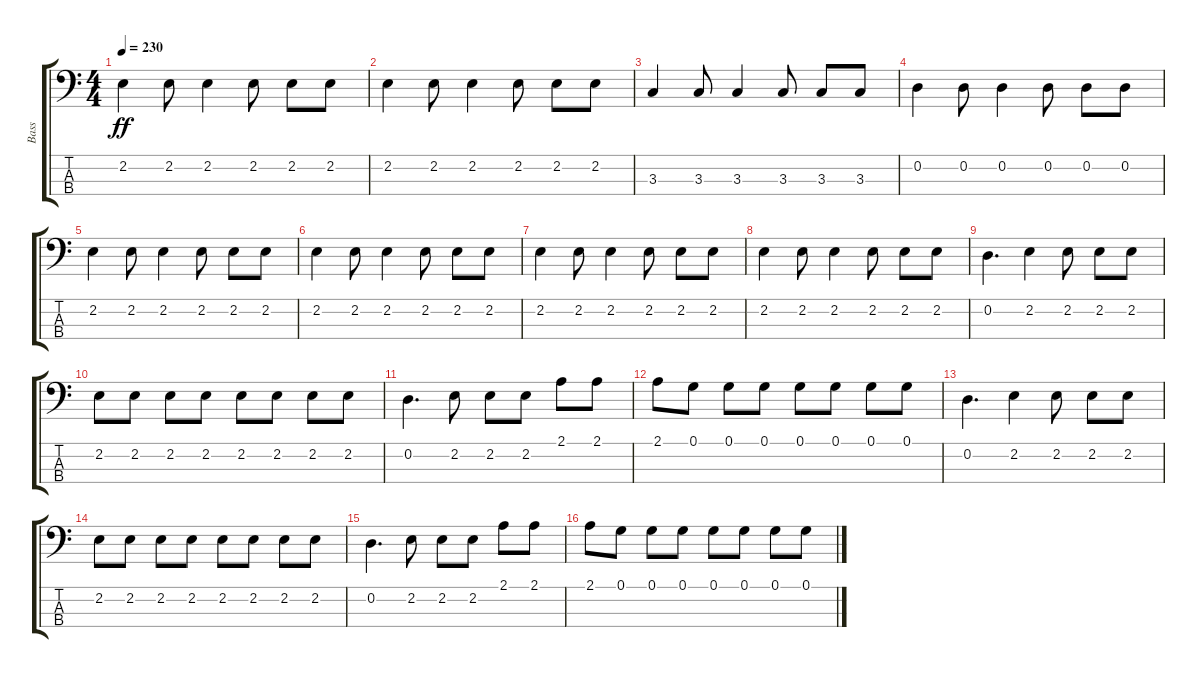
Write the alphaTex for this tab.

\track ("Bass" "Bass") {instrument electricbassfinger}
\staff {score tabs}
\tuning (G2 D2 A1 E1) {hide}
\ts (4 4)
\tempo 230
\clef f4
\ks c
2.2.4{dy ff} 2.2.8 2.2.4 2.2.8 2.2.8 2.2.8 |
2.2.4 2.2.8 2.2.4 2.2.8 2.2.8 2.2.8 |
3.3.4 3.3.8 3.3.4 3.3.8 3.3.8 3.3.8 |
0.2.4 0.2.8 0.2.4 0.2.8 0.2.8 0.2.8 |
2.2.4 2.2.8 2.2.4 2.2.8 2.2.8 2.2.8 |
2.2.4 2.2.8 2.2.4 2.2.8 2.2.8 2.2.8 |
2.2.4 2.2.8 2.2.4 2.2.8 2.2.8 2.2.8 |
2.2.4 2.2.8 2.2.4 2.2.8 2.2.8 2.2.8 |
0.2.4{d} 2.2.4 2.2.8 2.2.8 2.2.8 |
2.2.8 2.2.8 2.2.8 2.2.8 2.2.8 2.2.8 2.2.8 2.2.8 |
0.2.4{d} 2.2.8 2.2.8 2.2.8 2.1.8 2.1.8 |
2.1.8 0.1.8 0.1.8 0.1.8 0.1.8 0.1.8 0.1.8 0.1.8 |
0.2.4{d} 2.2.4 2.2.8 2.2.8 2.2.8 |
2.2.8 2.2.8 2.2.8 2.2.8 2.2.8 2.2.8 2.2.8 2.2.8 |
0.2.4{d} 2.2.8 2.2.8 2.2.8 2.1.8 2.1.8 |
2.1.8 0.1.8 0.1.8 0.1.8 0.1.8 0.1.8 0.1.8 0.1.8
